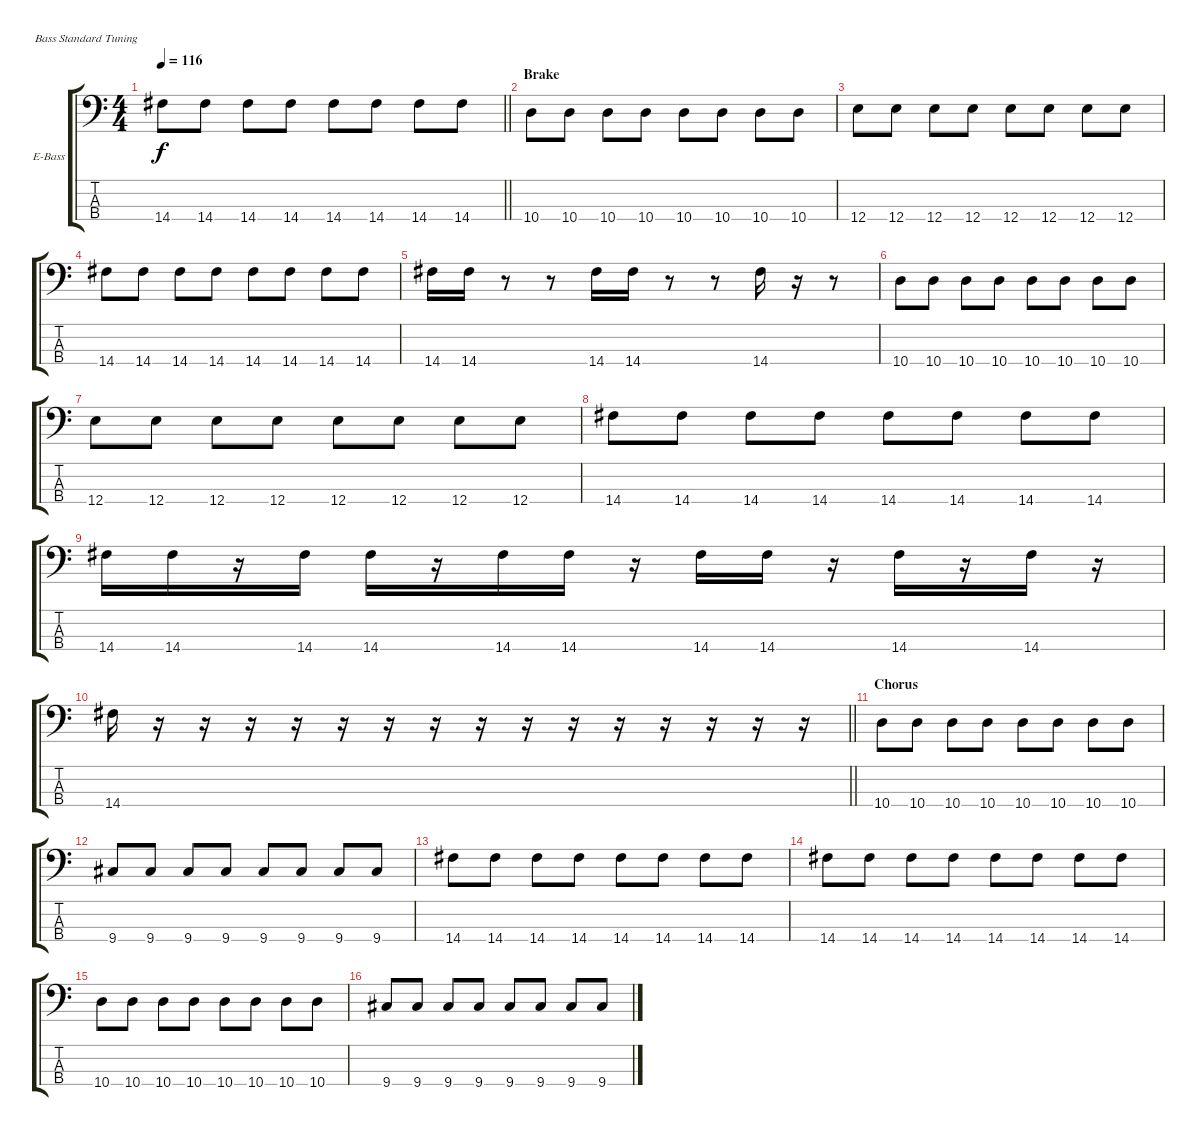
\bracketExtendMode groupsimilarinstruments
\firstSystemTrackNameOrientation horizontal
\otherSystemsTrackNameOrientation horizontal
\track ("Bass" "E-Bass") {instrument electricbassfinger}
\staff {score tabs}
\tuning (G2 D2 A1 E1)
\ts (4 4)
\tempo 116
\clef f4
\barLineRight lightlight
\ks c
14.4.8{dy f} 14.4.8 14.4.8 14.4.8 14.4.8 14.4.8 14.4.8 14.4.8 |
\section ("" "Brake")
10.4.8 10.4.8 10.4.8 10.4.8 10.4.8 10.4.8 10.4.8 10.4.8 |
12.4.8 12.4.8 12.4.8 12.4.8 12.4.8 12.4.8 12.4.8 12.4.8 |
14.4.8 14.4.8 14.4.8 14.4.8 14.4.8 14.4.8 14.4.8 14.4.8 |
14.4.16 14.4.16 r.8 r.8 14.4.16 14.4.16 r.8 r.8 14.4.16 r.16 r.8 |
10.4.8 10.4.8 10.4.8 10.4.8 10.4.8 10.4.8 10.4.8 10.4.8 |
12.4.8 12.4.8 12.4.8 12.4.8 12.4.8 12.4.8 12.4.8 12.4.8 |
14.4.8 14.4.8 14.4.8 14.4.8 14.4.8 14.4.8 14.4.8 14.4.8 |
14.4.16 14.4.16 r.16 14.4.16 14.4.16 r.16 14.4.16 14.4.16 r.16 14.4.16 14.4.16 r.16 14.4.16 r.16 14.4.16 r.16 |
\barLineRight lightlight
14.4.16 r.16 r.16 r.16 r.16 r.16 r.16 r.16 r.16 r.16 r.16 r.16 r.16 r.16 r.16 r.16 |
\section ("" "Chorus")
10.4.8 10.4.8 10.4.8 10.4.8 10.4.8 10.4.8 10.4.8 10.4.8 |
9.4.8 9.4.8 9.4.8 9.4.8 9.4.8 9.4.8 9.4.8 9.4.8 |
14.4.8 14.4.8 14.4.8 14.4.8 14.4.8 14.4.8 14.4.8 14.4.8 |
14.4.8 14.4.8 14.4.8 14.4.8 14.4.8 14.4.8 14.4.8 14.4.8 |
10.4.8 10.4.8 10.4.8 10.4.8 10.4.8 10.4.8 10.4.8 10.4.8 |
9.4.8 9.4.8 9.4.8 9.4.8 9.4.8 9.4.8 9.4.8 9.4.8
